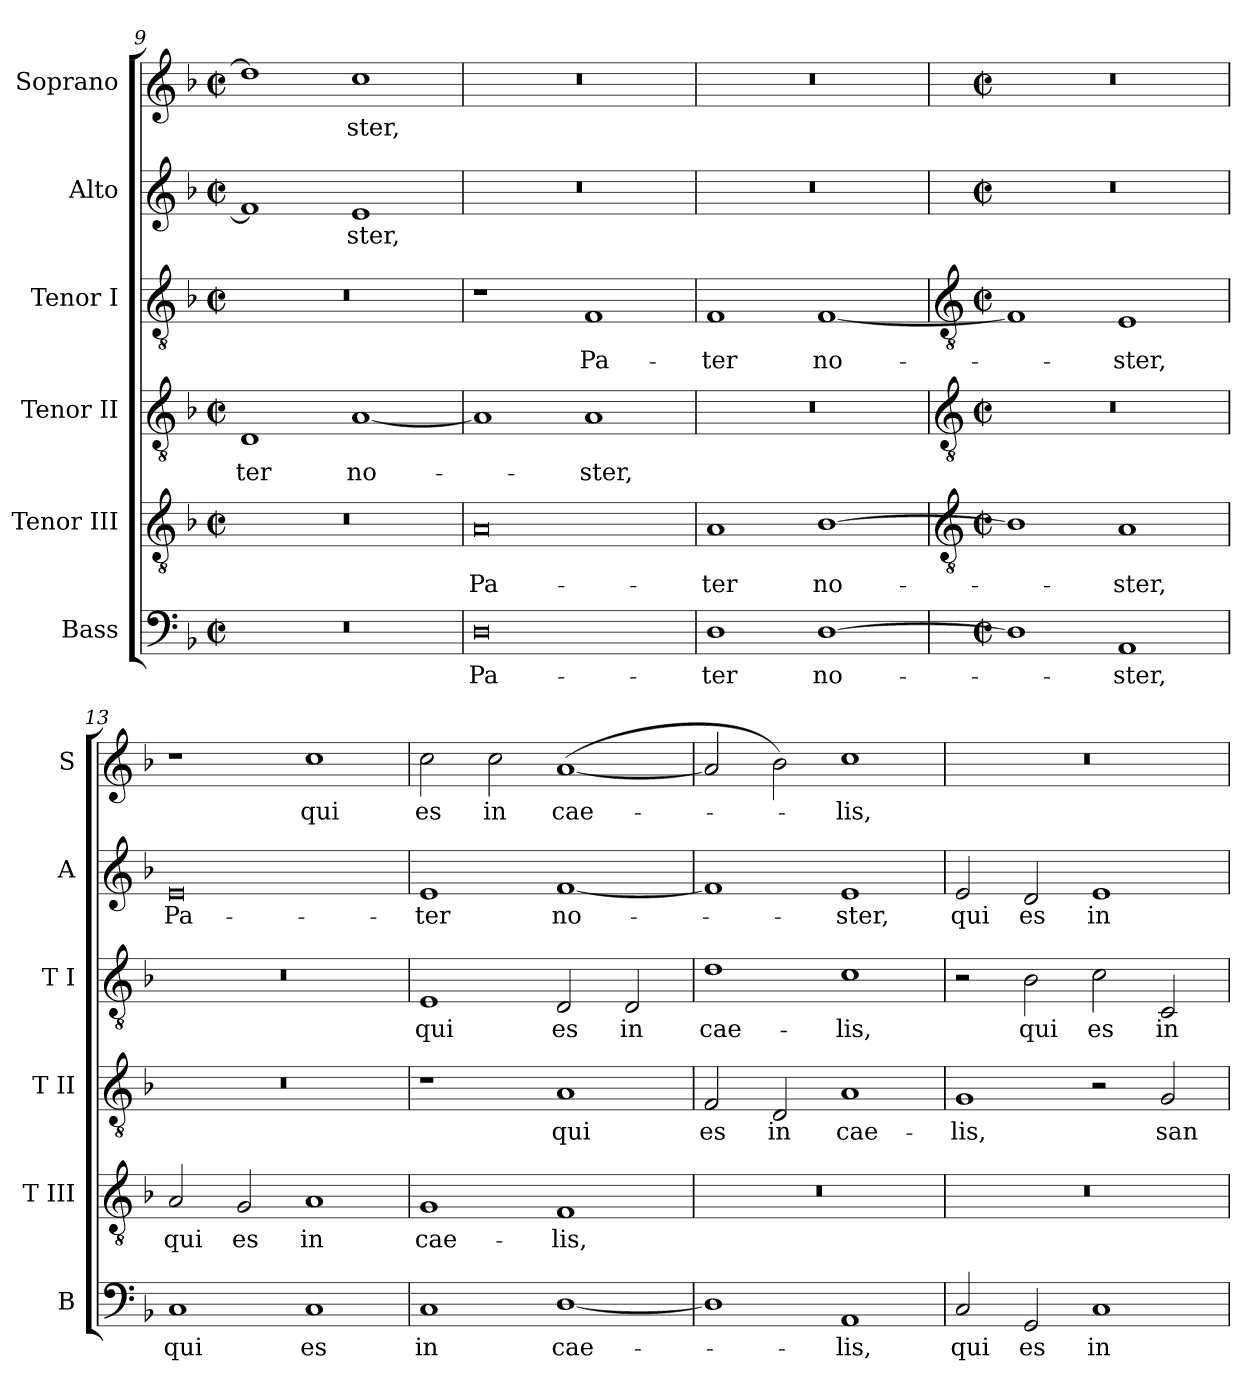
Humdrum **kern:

**kern	**text	**kern	**text	**kern	**text	**kern	**text	**kern	**text	**kern	**text
*part6	*part6	*part5	*part5	*part4	*part4	*part3	*part3	*part2	*part2	*part1	*part1
*staff6	*staff6	*staff5	*staff5	*staff4	*staff4	*staff3	*staff3	*staff2	*staff2	*staff1	*staff1
*I"Bass	*	*I"Tenor III	*	*I"Tenor II	*	*I"Tenor I	*	*I"Alto	*	*I"Soprano	*
*I'B	*	*I'T III	*	*I'T II	*	*I'T I	*	*I'A	*	*I'S	*
*clefF4	*	*clefGv2	*	*clefGv2	*	*clefGv2	*	*clefG2	*	*clefG2	*
*k[b-]	*	*k[b-]	*	*k[b-]	*	*k[b-]	*	*k[b-]	*	*k[b-]	*
*F:	*	*F:	*	*F:	*	*F:	*	*F:	*	*F:	*
*M4/2	*	*M4/2	*	*M4/2	*	*M4/2	*	*M4/2	*	*M4/2	*
*met(c|)	*	*met(c|)	*	*met(c|)	*	*met(c|)	*	*met(c|)	*	*met(c|)	*
=9	=9	=9	=9	=9	=9	=9	=9	=9	=9	=9	=9
!	!	!	!	!	!LO:LY:b	!	!	!	!	!	!
0r	.	0r	.	1D	-ter	0r	.	1f]	.	1dd]	.
!	!	!	!	!	!LO:LY:b	!	!	!	!LO:LY:b	!	!LO:LY:b
.	.	.	.	[1A	no-	.	.	1e	ster,	1cc	ster,
=10	=10	=10	=10	=10	=10	=10	=10	=10	=10	=10	=10
!	!LO:LY:b	!	!LO:LY:b	!	!	!	!	!	!	!	!
0D	Pa-	0A	Pa-	1A]	.	1r	.	0r	.	0r	.
!	!	!	!	!	!LO:LY:b	!	!LO:LY:b	!	!	!	!
.	.	.	.	1A	ster,	1F	Pa-	.	.	.	.
=11	=11	=11	=11	=11	=11	=11	=11	=11	=11	=11	=11
!	!LO:LY:b	!	!LO:LY:b	!	!	!	!LO:LY:b	!	!	!	!
1D	-ter	1A	-ter	0r	.	1F	-ter	0r	.	0r	.
!	!LO:LY:b	!	!LO:LY:b	!	!	!	!LO:LY:b	!	!	!	!
[1D	no-	[1B-	no-	.	.	[1F	no-	.	.	.	.
!!LO:LB:g=z
=12	=12	=12	=12	=12	=12	=12	=12	=12	=12	=12	=12
*	*	*clefGv2	*	*clefGv2	*	*clefGv2	*	*	*	*	*
*M4/2	*	*M4/2	*	*M4/2	*	*M4/2	*	*M4/2	*	*M4/2	*
*met(c|)	*	*met(c|)	*	*met(c|)	*	*met(c|)	*	*met(c|)	*	*met(c|)	*
1D]	.	1B-]	.	0r	.	1F]	.	0r	.	0r	.
!	!LO:LY:b	!	!LO:LY:b	!	!	!	!LO:LY:b	!	!	!	!
1AA	ster,	1A	ster,	.	.	1E	ster,	.	.	.	.
=13	=13	=13	=13	=13	=13	=13	=13	=13	=13	=13	=13
!	!LO:LY:b	!	!LO:LY:b	!	!	!	!	!	!LO:LY:b	!	!
1C	qui	2A	qui	0r	.	0r	.	0e	Pa-	1r	.
!	!	!	!LO:LY:b	!	!	!	!	!	!	!	!
.	.	2G	es	.	.	.	.	.	.	.	.
!	!LO:LY:b	!	!LO:LY:b	!	!	!	!	!	!	!	!LO:LY:b
1C	es	1A	in	.	.	.	.	.	.	1cc	qui
=14	=14	=14	=14	=14	=14	=14	=14	=14	=14	=14	=14
!	!LO:LY:b	!	!LO:LY:b	!	!	!	!LO:LY:b	!	!LO:LY:b	!	!LO:LY:b
1C	in	1G	cae-	1r	.	1E	qui	1e	-ter	2cc	es
!	!	!	!	!	!	!	!	!	!	!	!LO:LY:b
.	.	.	.	.	.	.	.	.	.	2cc	in
!	!LO:LY:b	!	!LO:LY:b	!	!LO:LY:b	!	!LO:LY:b	!	!LO:LY:b	!	!LO:LY:b
[1D/	cae-	1F	-lis,	1A	qui	2D	es	[1f	no-	(<[1a	cae-
!	!	!	!	!	!	!	!LO:LY:b	!	!	!	!
.	.	.	.	.	.	2D	in	.	.	.	.
=15	=15	=15	=15	=15	=15	=15	=15	=15	=15	=15	=15
!	!	!	!	!	!LO:LY:b	!	!LO:LY:b	!	!	!	!
1D/]	.	0r	.	2F	es	1d	cae-	1f]	.	2a]	.
!	!	!	!	!	!LO:LY:b	!	!	!	!	!	!
.	.	.	.	2D	in	.	.	.	.	2b-)	.
!	!LO:LY:b	!	!	!	!LO:LY:b	!	!LO:LY:b	!	!LO:LY:b	!	!LO:LY:b
1AA	lis,	.	.	1A	cae-	1c	-lis,	1e	ster,	1cc	lis,
=16	=16	=16	=16	=16	=16	=16	=16	=16	=16	=16	=16
!	!LO:LY:b	!	!	!	!LO:LY:b	!	!	!	!LO:LY:b	!	!
2C	qui	0r	.	1G	-lis,	2r	.	2e	qui	0r	.
!	!LO:LY:b	!	!	!	!	!	!LO:LY:b	!	!LO:LY:b	!	!
2GG	es	.	.	.	.	2B-	qui	2d	es	.	.
!	!LO:LY:b	!	!	!	!	!	!LO:LY:b	!	!LO:LY:b	!	!
1C	in	.	.	2r	.	2c	es	1e	in	.	.
!	!	!	!	!	!LO:LY:b	!	!LO:LY:b	!	!	!	!
.	.	.	.	2G	san-	2C	in	.	.	.	.
=	=	=	=	=	=	=	=	=	=	=	=
*-	*-	*-	*-	*-	*-	*-	*-	*-	*-	*-	*-
